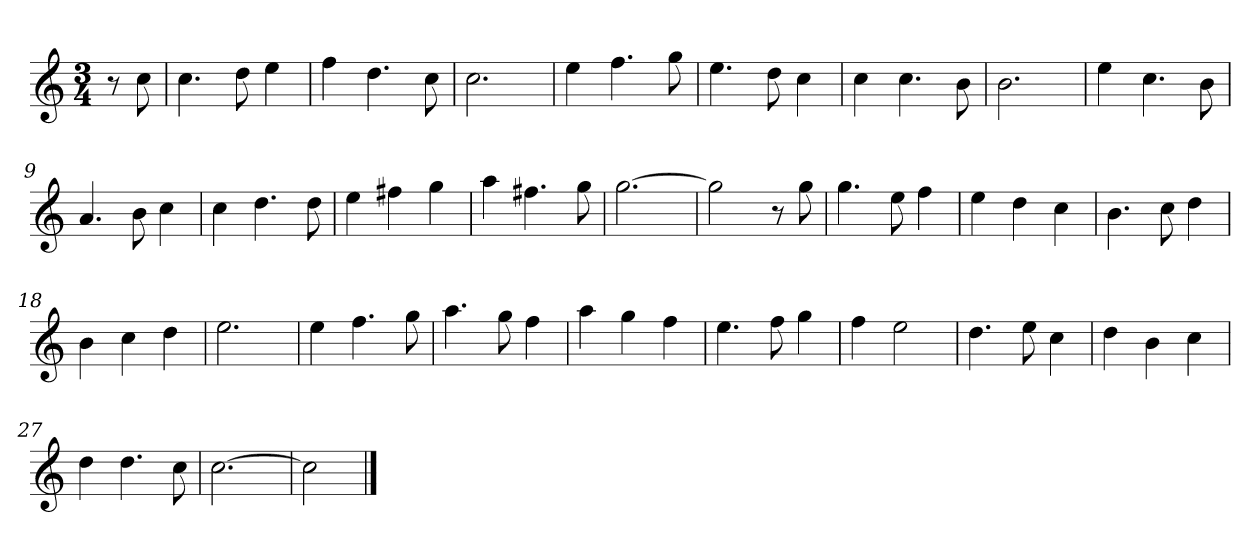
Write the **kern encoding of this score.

**kern
*part1
*staff1
*k[]
*M3/4
*MM120
=
8r
8cc
=1
4.cc
8dd
4ee
=2
4ff
4.dd
8cc
=3
2.cc
=4
4ee
4.ff
8gg
=5
4.ee
8dd
4cc
=6
4cc
4.cc
8b
=7
2.b
=8
4ee
4.cc
8b
=9
4.a
8b
4cc
=10
4cc
4.dd
8dd
=11
4ee
4ff#X
4gg
=12
4aa
4.ff#X
8gg
=13
[2.gg
=14
2gg]
8r
8gg
=15
4.gg
8ee
4ff
=16
4ee
4dd
4cc
=17
4.b
8cc
4dd
=18
4b
4cc
4dd
=19
2.ee
=20
4ee
4.ff
8gg
=21
4.aa
8gg
4ff
=22
4aa
4gg
4ff
=23
4.ee
8ff
4gg
=24
4ff
2ee
=25
4.dd
8ee
4cc
=26
4dd
4b
4cc
=27
4dd
4.dd
8cc
=28
[2.cc
=29
2cc]
==
*-
